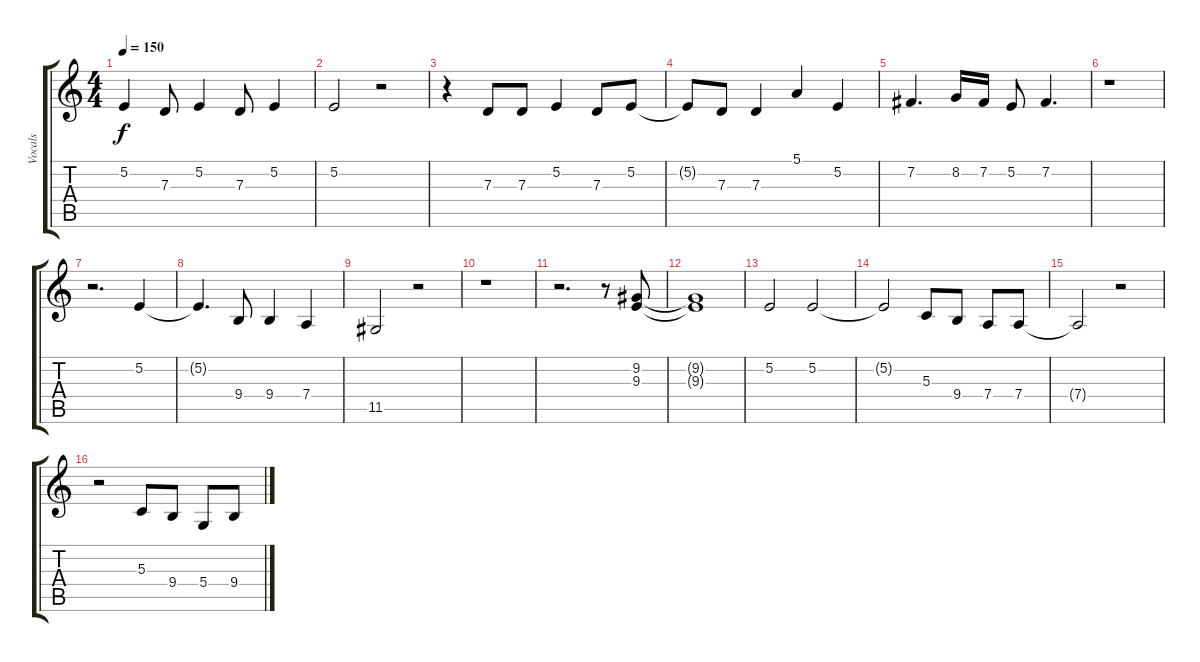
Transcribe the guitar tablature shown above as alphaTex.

\track ("Vocals" "Vocals") {instrument lead3calliope}
\staff {score tabs}
\tuning (E4 B3 G3 D3 A2 E2) {hide}
\ts (4 4)
\tempo 150
\clef g2
\ks c
5.2.4{dy f} 7.3.8 5.2.4 7.3.8 5.2.4 |
5.2.2 r.2 |
r.4 7.3.8 7.3.8 5.2.4 7.3.8 5.2.8 |
5.2{t}.8 7.3.8 7.3.4 5.1.4 5.2.4 |
7.2.4{d} 8.2.16 7.2.16 5.2.8 7.2.4{d} |
r.1 |
r.2{d} 5.2.4 |
5.2{t}.4{d} 9.4.8 9.4.4 7.4.4 |
11.5.2 r.2 |
r.1 |
r.2{d} r.8 (9.2 9.3).8 |
(9.2{t} 9.3{t}).1 |
5.2.2 5.2.2 |
5.2{t}.2 5.3.8 9.4.8 7.4.8 7.4.8 |
7.4{t}.2 r.2 |
r.2 5.3.8 9.4.8 5.4.8 9.4.8
